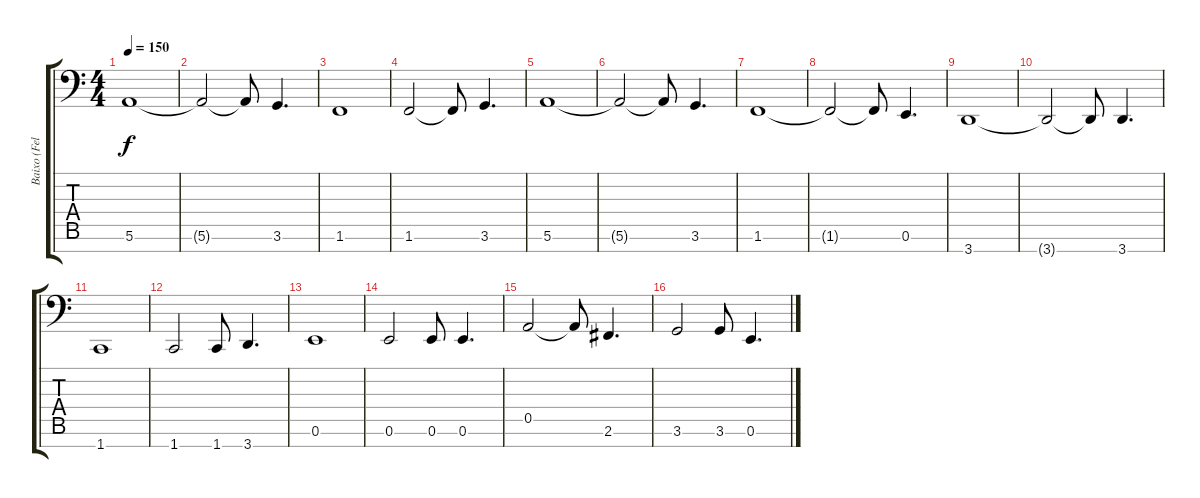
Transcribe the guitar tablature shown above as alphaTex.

\track ("Baixo (Felipe  Andreoli)" "Baixo (Fel") {instrument electricbassfinger}
\staff {score tabs}
\tuning (E3 B2 G2 D2 A1 E1 B0) {hide}
\ts (4 4)
\tempo 150
\clef f4
\ks c
5.6.1{dy f} |
5.6{t}.2 5.6{t}.8 3.6.4{d} |
1.6.1 |
1.6.2 1.6{t}.8 3.6.4{d} |
5.6.1 |
5.6{t}.2 5.6{t}.8 3.6.4{d} |
1.6.1 |
1.6{t}.2 1.6{t}.8 0.6.4{d} |
3.7.1 |
3.7{t}.2 3.7{t}.8 3.7.4{d} |
1.7.1 |
1.7.2 1.7.8 3.7.4{d} |
0.6.1 |
0.6.2 0.6.8 0.6.4{d} |
0.5.2 0.5{t}.8 2.6.4{d} |
3.6.2 3.6.8 0.6.4{d}
